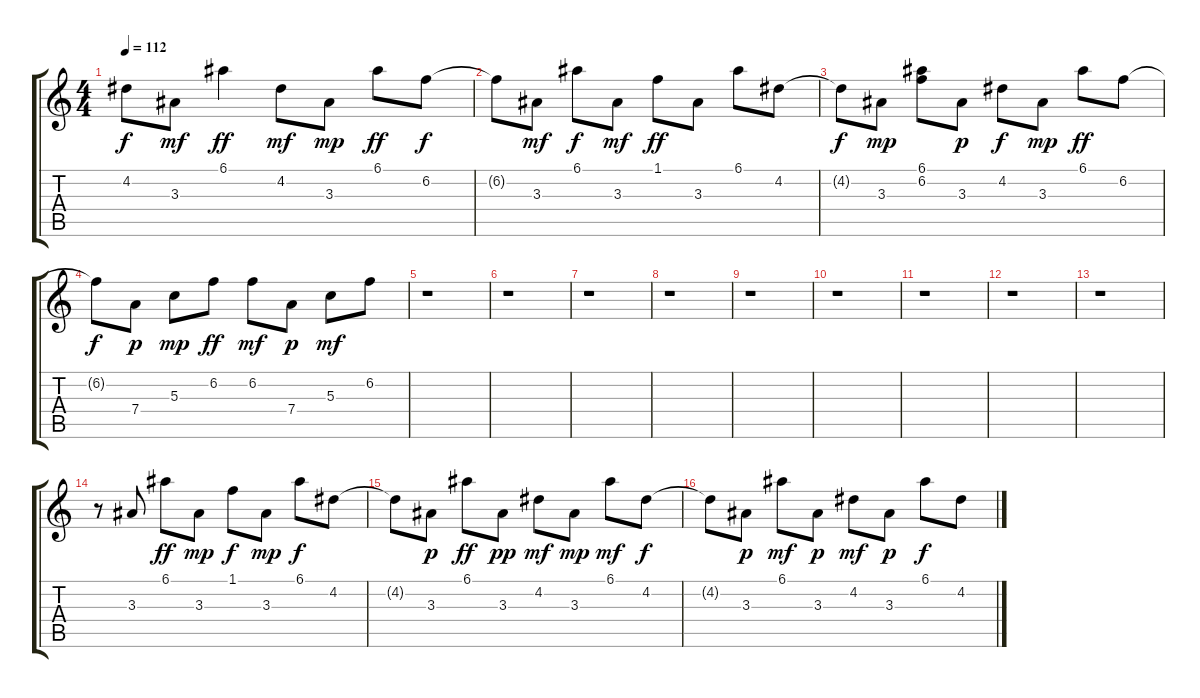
\track "" {instrument electricguitarclean}
\staff {score tabs}
\tuning (E4 B3 G3 D3 A2 E2) {hide}
\ts (4 4)
\tempo 112
\clef g2
\ks c
4.2{t}.8{dy f} 3.3.8{dy mf} 6.1.4{dy ff} 4.2.8{dy mf} 3.3.8{dy mp} 6.1.8{dy ff} 6.2.8{dy f} |
6.2{t}.8 3.3.8{dy mf} 6.1.8{dy f} 3.3.8{dy mf} 1.1.8{dy ff} 3.3.8 6.1.8 4.2.8 |
4.2{t}.8{dy f} 3.3.8{dy mp} (6.1 6.2).8 3.3.8{dy p} 4.2.8{dy f} 3.3.8{dy mp} 6.1.8{dy ff} 6.2.8 |
6.2{t}.8{dy f} 7.4.8{dy p} 5.3.8{dy mp} 6.2.8{dy ff} 6.2.8{dy mf} 7.4.8{dy p} 5.3.8{dy mf} 6.2.8 |
r.1 |
r.1 |
r.1 |
r.1 |
r.1 |
r.1 |
r.1 |
r.1 |
r.1 |
r.8 3.3.8 6.1.8{dy ff} 3.3.8{dy mp} 1.1.8{dy f} 3.3.8{dy mp} 6.1.8{dy f} 4.2.8 |
4.2{t}.8 3.3.8{dy p} 6.1.8{dy ff} 3.3.8{dy pp} 4.2.8{dy mf} 3.3.8{dy mp} 6.1.8{dy mf} 4.2.8{dy f} |
4.2{t}.8 3.3.8{dy p} 6.1.8{dy mf} 3.3.8{dy p} 4.2.8{dy mf} 3.3.8{dy p} 6.1.8{dy f} 4.2.8
